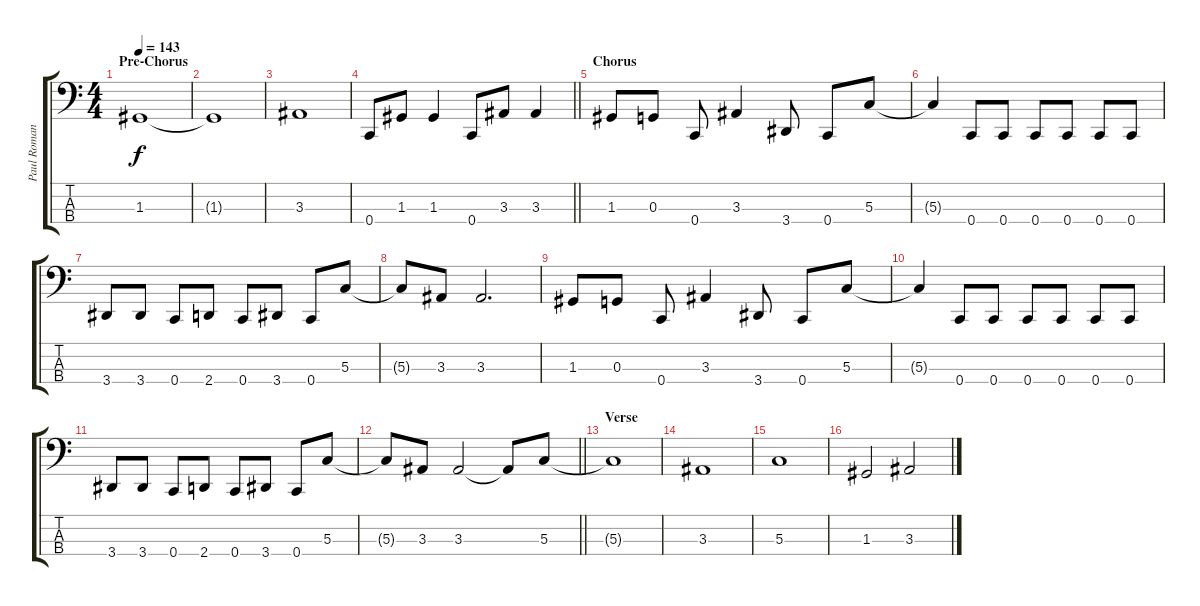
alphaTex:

\track ("Paul Romanko" "Paul Roman") {instrument electricbasspick}
\staff {score tabs}
\tuning (F2 C2 G1 C1) {hide}
\ts (4 4)
\section ("" "Pre-Chorus")
\tempo 143
\clef f4
\ks c
1.3.1{dy f} |
1.3{t}.1 |
3.3.1 |
\barLineRight lightlight
0.4.8 1.3.8 1.3.4 0.4.8 3.3.8 3.3.4 |
\section ("" "Chorus")
1.3.8 0.3.8 0.4.8 3.3.4 3.4.8 0.4.8 5.3.8 |
5.3{t}.4 0.4.8 0.4.8 0.4.8 0.4.8 0.4.8 0.4.8 |
3.4.8 3.4.8 0.4.8 2.4.8 0.4.8 3.4.8 0.4.8 5.3.8 |
5.3{t}.8 3.3.8 3.3.2{d} |
1.3.8 0.3.8 0.4.8 3.3.4 3.4.8 0.4.8 5.3.8 |
5.3{t}.4 0.4.8 0.4.8 0.4.8 0.4.8 0.4.8 0.4.8 |
3.4.8 3.4.8 0.4.8 2.4.8 0.4.8 3.4.8 0.4.8 5.3.8 |
\barLineRight lightlight
5.3{t}.8 3.3.8 3.3.2 3.3{t}.8 5.3.8 |
\section ("" "Verse")
5.3{t}.1 |
3.3.1 |
5.3.1 |
1.3.2 3.3.2
